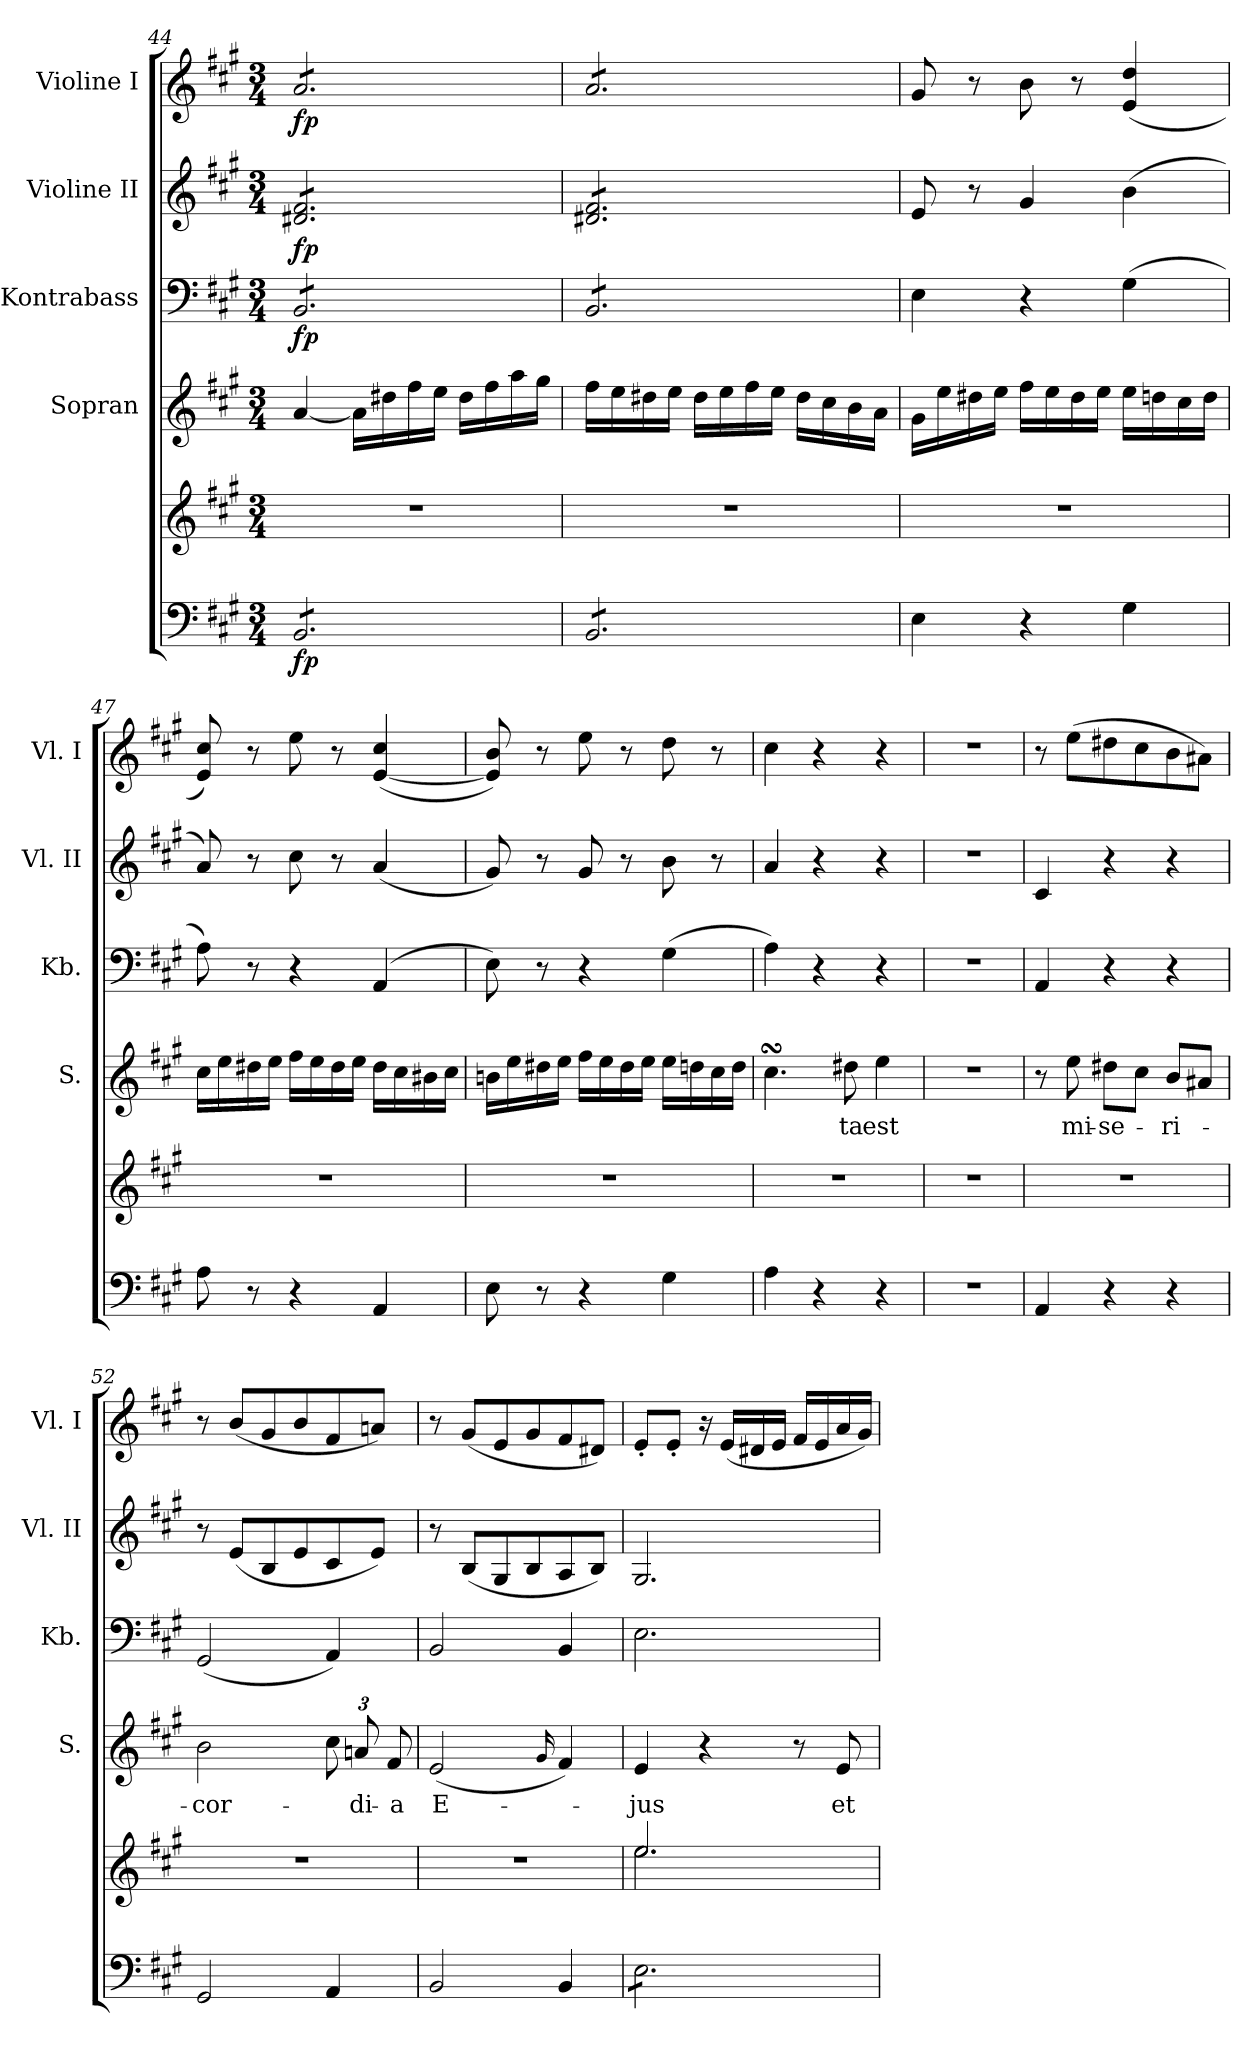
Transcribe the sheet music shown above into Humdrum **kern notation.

**kern	**kern	**dynam	**kern	**text	**kern	**dynam	**kern	**dynam	**kern	**dynam
*part5	*part5	*part5	*part4	*part4	*part3	*part3	*part2	*part2	*part1	*part1
*staff6	*staff5	*staff5/6	*staff4	*staff4	*staff3	*staff3	*staff2	*staff2	*staff1	*staff1
*	*	*	*I"Sopran	*	*I"Kontrabass	*	*I"Violine II	*	*I"Violine I	*
*	*	*	*I'S.	*	*I'Kb.	*	*I'Vl. II	*	*I'Vl. I	*
*clefF4	*clefG2	*	*clefG2	*	*clefF4	*	*clefG2	*	*clefG2	*
*	*	*	*	*	*ITrd7c12	*	*	*	*	*
*k[f#c#g#]	*k[f#c#g#]	*	*k[f#c#g#]	*	*k[f#c#g#]	*	*k[f#c#g#]	*	*k[f#c#g#]	*
*A:	*A:	*	*A:	*	*A:	*	*A:	*	*A:	*
*M3/4	*M3/4	*	*M3/4	*	*M3/4	*	*M3/4	*	*M3/4	*
=44	=44	=44	=44	=44	=44	=44	=44	=44	=44	=44
!	!	!LO:DY:b=2	!	!	!	!LO:DY:b	!	!LO:DY:b	!	!LO:DY:b
*tremolo	*	*	*	*	*	*	*	*	*	*
*	*	*	*	*	*tremolo	*	*	*	*	*
*	*	*	*	*	*	*	*tremolo	*	*	*
*	*	*	*	*	*	*	*	*	*tremolo	*
8BB/L	2.r	fp	[4a/	.	8BBB/L	fp	8d#X/ 8f#/L	fp	8a/L	fp
8BB/	.	.	.	.	8BBB/	.	8d#X/ 8f#/	.	8a/	.
8BB/	.	.	16a\LL]	.	8BBB/	.	8d#X/ 8f#/	.	8a/	.
.	.	.	16dd#X\	.	.	.	.	.	.	.
8BB/	.	.	16ff#\	.	8BBB/	.	8d#X/ 8f#/	.	8a/	.
.	.	.	16ee\JJ	.	.	.	.	.	.	.
8BB/	.	.	16dd#\LL	.	8BBB/	.	8d#X/ 8f#/	.	8a/	.
.	.	.	16ff#\	.	.	.	.	.	.	.
8BB/J	.	.	16aa\	.	8BBB/J	.	8d#X/ 8f#/J	.	8a/J	.
.	.	.	16gg#\JJ	.	.	.	.	.	.	.
!!LO:LB:g=z
=45	=45	=45	=45	=45	=45	=45	=45	=45	=45	=45
8BB/L	2.r	.	16ff#\LL	.	8BBB/L	.	8d#X/ 8f#/L	.	8a/L	.
.	.	.	16ee\	.	.	.	.	.	.	.
8BB/	.	.	16dd#X\	.	8BBB/	.	8d#X/ 8f#/	.	8a/	.
.	.	.	16ee\JJ	.	.	.	.	.	.	.
8BB/	.	.	16dd#\LL	.	8BBB/	.	8d#X/ 8f#/	.	8a/	.
.	.	.	16ee\	.	.	.	.	.	.	.
8BB/	.	.	16ff#\	.	8BBB/	.	8d#X/ 8f#/	.	8a/	.
.	.	.	16ee\JJ	.	.	.	.	.	.	.
8BB/	.	.	16dd#\LL	.	8BBB/	.	8d#X/ 8f#/	.	8a/	.
.	.	.	16cc#\	.	.	.	.	.	.	.
8BB/J	.	.	16b\	.	8BBB/J	.	8d#X/ 8f#/J	.	8a/J	.
*	*	*	*	*	*	*	*	*	*Xtremolo	*
*	*	*	*	*	*	*	*Xtremolo	*	*	*
*	*	*	*	*	*Xtremolo	*	*	*	*	*
*Xtremolo	*	*	*	*	*	*	*	*	*	*
.	.	.	16a\JJ	.	.	.	.	.	.	.
=46	=46	=46	=46	=46	=46	=46	=46	=46	=46	=46
4E\	2.r	.	16g#\LL	.	4EE\	.	8e/	.	8g#/	.
.	.	.	16ee\	.	.	.	.	.	.	.
.	.	.	16dd#X\	.	.	.	8r	.	8r	.
.	.	.	16ee\JJ	.	.	.	.	.	.	.
4r	.	.	16ff#\LL	.	4r	.	4g#/	.	8b\	.
.	.	.	16ee\	.	.	.	.	.	.	.
.	.	.	16dd#\	.	.	.	.	.	8r	.
.	.	.	16ee\JJ	.	.	.	.	.	.	.
4G#\	.	.	16ee\LL	.	(>4GG#\	.	(>4b\	.	(4e/ 4dd/	.
.	.	.	16ddn\	.	.	.	.	.	.	.
.	.	.	16cc#\	.	.	.	.	.	.	.
.	.	.	16dd\JJ	.	.	.	.	.	.	.
=47	=47	=47	=47	=47	=47	=47	=47	=47	=47	=47
8A\	2.r	.	16cc#\LL	.	8AA\)	.	8a/)	.	8e/ 8cc#/)	.
.	.	.	16ee\	.	.	.	.	.	.	.
8r	.	.	16dd#X\	.	8r	.	8r	.	8r	.
.	.	.	16ee\JJ	.	.	.	.	.	.	.
4r	.	.	16ff#\LL	.	4r	.	8cc#\	.	8ee\	.
.	.	.	16ee\	.	.	.	.	.	.	.
.	.	.	16dd#\	.	.	.	8r	.	8r	.
.	.	.	16ee\JJ	.	.	.	.	.	.	.
4AA/	.	.	16dd#\LL	.	(4AAA/	.	(<4a/	.	([4e/ 4cc#/	.
.	.	.	16cc#\	.	.	.	.	.	.	.
.	.	.	16b#X\	.	.	.	.	.	.	.
.	.	.	16cc#\JJ	.	.	.	.	.	.	.
!!LO:PB:g=z
=48	=48	=48	=48	=48	=48	=48	=48	=48	=48	=48
8E\	2.r	.	16bn\LL	.	8EE\)	.	8g#/)	.	8e/] 8b/)	.
.	.	.	16ee\	.	.	.	.	.	.	.
8r	.	.	16dd#X\	.	8r	.	8r	.	8r	.
.	.	.	16ee\JJ	.	.	.	.	.	.	.
4r	.	.	16ff#\LL	.	4r	.	8g#/	.	8ee\	.
.	.	.	16ee\	.	.	.	.	.	.	.
.	.	.	16dd#\	.	.	.	8r	.	8r	.
.	.	.	16ee\JJ	.	.	.	.	.	.	.
4G#\	.	.	16ee\LL	.	(>4GG#\	.	8b\	.	8dd\	.
.	.	.	16ddn\	.	.	.	.	.	.	.
.	.	.	16cc#\	.	.	.	8r	.	8r	.
.	.	.	16dd\JJ	.	.	.	.	.	.	.
=49	=49	=49	=49	=49	=49	=49	=49	=49	=49	=49
4A\	2.r	.	4.cc#sSsS\	.	4AA\)	.	4a/	.	4cc#\	.
4r	.	.	.	.	4r	.	4r	.	4r	.
!	!	!	!	!LO:LY:b	!	!	!	!	!	!
.	.	.	8dd#X\	-ta	.	.	.	.	.	.
!	!	!	!	!LO:LY:b	!	!	!	!	!	!
4r	.	.	4ee\	est	4r	.	4r	.	4r	.
=50	=50	=50	=50	=50	=50	=50	=50	=50	=50	=50
2.r	2.r	.	2.r	.	2.r	.	2.r	.	2.r	.
=51	=51	=51	=51	=51	=51	=51	=51	=51	=51	=51
4AA/	2.r	.	8r	.	4AAA/	.	4c#/	.	8r	.
!	!	!	!	!LO:LY:b	!	!	!	!	!	!
.	.	.	8ee\	mi-	.	.	.	.	(>8ee\L	.
!	!	!	!	!LO:LY:b	!	!	!	!	!	!
4r	.	.	8dd#X\L	-se-	4r	.	4r	.	8dd#X\	.
.	.	.	8cc#\J	.	.	.	.	.	8cc#\	.
!	!	!	!	!LO:LY:b	!	!	!	!	!	!
4r	.	.	8b/L	-ri-	4r	.	4r	.	8b\	.
.	.	.	8a#X/J	.	.	.	.	.	8a#X\J)	.
=52	=52	=52	=52	=52	=52	=52	=52	=52	=52	=52
!	!	!	!	!LO:LY:b	!	!	!	!	!	!
2GG#/	2.r	.	2b\	-cor-	(<2GGG#/	.	8r	.	8r	.
.	.	.	.	.	.	.	(<8e/L	.	(<8b/L	.
.	.	.	.	.	.	.	8B/	.	8g#/	.
.	.	.	.	.	.	.	8e/	.	8b/	.
*	*	*	*Xbrackettup	*	*	*	*	*	*	*
4AA/	.	.	12cc#\	.	4AAA/)	.	8c#/	.	8f#/	.
!	!	!	!	!LO:LY:b	!	!	!	!	!	!
.	.	.	12an/	-di-	.	.	.	.	.	.
.	.	.	.	.	.	.	8e/J)	.	8an/J)	.
!	!	!	!	!LO:LY:b	!	!	!	!	!	!
.	.	.	12f#/	-a	.	.	.	.	.	.
!!LO:LB:g=z
=53	=53	=53	=53	=53	=53	=53	=53	=53	=53	=53
!	!	!	!	!LO:LY:b	!	!	!	!	!	!
2BB/	2.r	.	(<2e/	E-	2BBB/	.	8r	.	8r	.
.	.	.	.	.	.	.	(<8B/L	.	(<8g#/L	.
.	.	.	.	.	.	.	8G#/	.	8e/	.
.	.	.	.	.	.	.	8B/	.	8g#/	.
.	.	.	16qqg#/	.	.	.	.	.	.	.
4BB/	.	.	4f#/)	.	4BBB/	.	8A/	.	8f#/	.
.	.	.	.	.	.	.	8B/J)	.	8d#X/J)	.
=54	=54	=54	=54	=54	=54	=54	=54	=54	=54	=54
*	*^	*	*	*	*	*	*	*	*	*
!	!	!	!	!	!LO:LY:b	!	!	!	!	!	!
*tremolo	*	*	*	*	*	*	*	*	*	*	*
8E\L	2.ee/	2.ee\	.	4e/	-jus	2.EE\	.	2.G#/	.	8e'</L	.
8E\	.	.	.	.	.	.	.	.	.	8e'</J	.
8E\	.	.	.	4r	.	.	.	.	.	16r	.
.	.	.	.	.	.	.	.	.	.	(<16e/LL	.
8E\	.	.	.	.	.	.	.	.	.	16d#X/	.
.	.	.	.	.	.	.	.	.	.	16e/JJ	.
8E\	.	.	.	8r	.	.	.	.	.	16f#/LL	.
.	.	.	.	.	.	.	.	.	.	16e/	.
!	!	!	!	!	!LO:LY:b	!	!	!	!	!	!
8E\J	.	.	.	8e/	et	.	.	.	.	16a/	.
*Xtremolo	*	*	*	*	*	*	*	*	*	*	*
.	.	.	.	.	.	.	.	.	.	16g#/JJ)	.
*	*v	*v	*	*	*	*	*	*	*	*	*
=	=	=	=	=	=	=	=	=	=	=
*-	*-	*-	*-	*-	*-	*-	*-	*-	*-	*-
